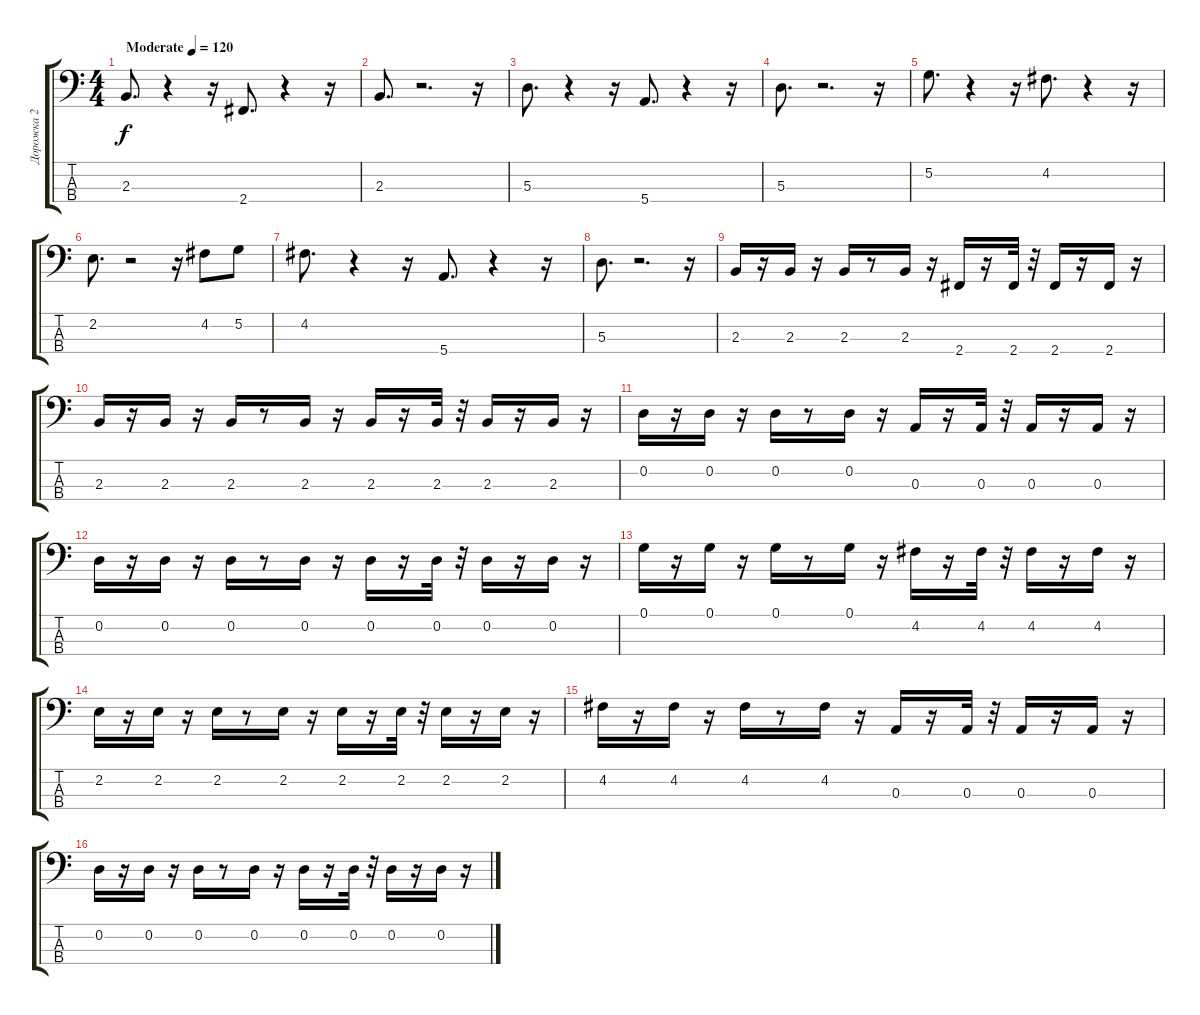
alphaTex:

\track ("Дорожка 2" "Дорожка 2") {instrument electricbasspick}
\staff {score tabs}
\tuning (G2 D2 A1 E1) {hide}
\ts (4 4)
\tempo (120 "Moderate")
\clef f4
\ks c
2.3.8{d dy f instrument electricbasspick} r.4 r.16 2.4.8{d} r.4 r.16 |
2.3.8{d} r.2{d} r.16 |
5.3.8{d} r.4 r.16 5.4.8{d} r.4 r.16 |
5.3.8{d} r.2{d} r.16 |
5.2.8{d} r.4 r.16 4.2.8{d} r.4 r.16 |
2.2.8{d} r.2 r.16 4.2.8 5.2.8 |
4.2.8{d} r.4 r.16 5.4.8{d} r.4 r.16 |
5.3.8{d} r.2{d} r.16 |
2.3.16 r.16 2.3.16 r.16 2.3.16 r.8 2.3.16 r.16 2.4.16 r.16 2.4.32 r.32 2.4.16 r.16 2.4.16 r.16 |
2.3.16 r.16 2.3.16 r.16 2.3.16 r.8 2.3.16 r.16 2.3.16 r.16 2.3.32 r.32 2.3.16 r.16 2.3.16 r.16 |
0.2.16 r.16 0.2.16 r.16 0.2.16 r.8 0.2.16 r.16 0.3.16 r.16 0.3.32 r.32 0.3.16 r.16 0.3.16 r.16 |
0.2.16 r.16 0.2.16 r.16 0.2.16 r.8 0.2.16 r.16 0.2.16 r.16 0.2.32 r.32 0.2.16 r.16 0.2.16 r.16 |
0.1.16 r.16 0.1.16 r.16 0.1.16 r.8 0.1.16 r.16 4.2.16 r.16 4.2.32 r.32 4.2.16 r.16 4.2.16 r.16 |
2.2.16 r.16 2.2.16 r.16 2.2.16 r.8 2.2.16 r.16 2.2.16 r.16 2.2.32 r.32 2.2.16 r.16 2.2.16 r.16 |
4.2.16 r.16 4.2.16 r.16 4.2.16 r.8 4.2.16 r.16 0.3.16 r.16 0.3.32 r.32 0.3.16 r.16 0.3.16 r.16 |
0.2.16 r.16 0.2.16 r.16 0.2.16 r.8 0.2.16 r.16 0.2.16 r.16 0.2.32 r.32 0.2.16 r.16 0.2.16 r.16
